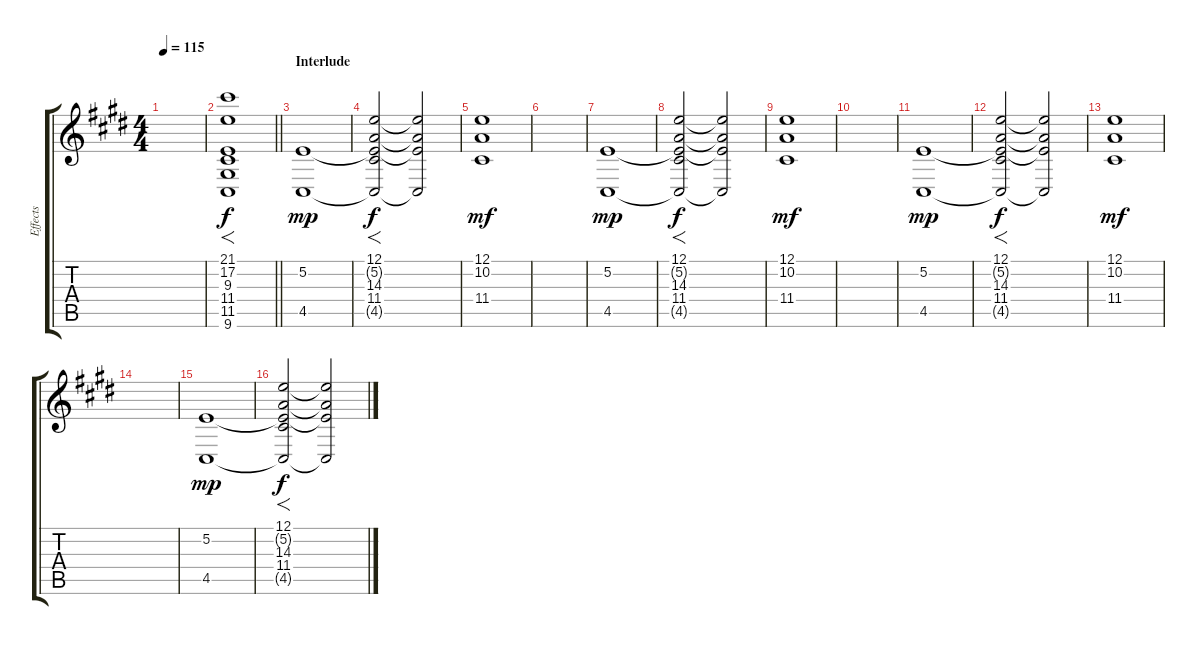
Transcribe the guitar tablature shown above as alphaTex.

\track ("Effects" "Effects") {instrument stringensemble1}
\staff {score tabs}
\tuning (E4 B3 G3 D3 A2 E2) {hide}
\ts (4 4)
\tempo 115
\clef g2
\ks c#minor
|
\barLineRight lightlight
(21.1 17.2 9.3 11.4 11.5 9.6).1{f dy f volume 12} |
\section ("" "Interlude")
(5.2 4.5).1{dy mp volume 12} |
(12.1 5.2{t} 14.3 11.4 4.5{t}).2{f dy f volume 8} (12.1{t} 5.2{t} 14.3{t} 4.5{t}).2 |
(12.1 10.2 11.4).1{dy mf volume 7} |
|
(5.2 4.5).1{dy mp volume 12} |
(12.1 5.2{t} 14.3 11.4 4.5{t}).2{f dy f volume 8} (12.1{t} 5.2{t} 14.3{t} 4.5{t}).2 |
(12.1 10.2 11.4).1{dy mf volume 7} |
|
(5.2 4.5).1{dy mp volume 12} |
(12.1 5.2{t} 14.3 11.4 4.5{t}).2{f dy f volume 8} (12.1{t} 5.2{t} 14.3{t} 4.5{t}).2 |
(12.1 10.2 11.4).1{dy mf volume 7} |
|
(5.2 4.5).1{dy mp volume 12} |
(12.1 5.2{t} 14.3 11.4 4.5{t}).2{f dy f volume 8} (12.1{t} 5.2{t} 14.3{t} 4.5{t}).2
